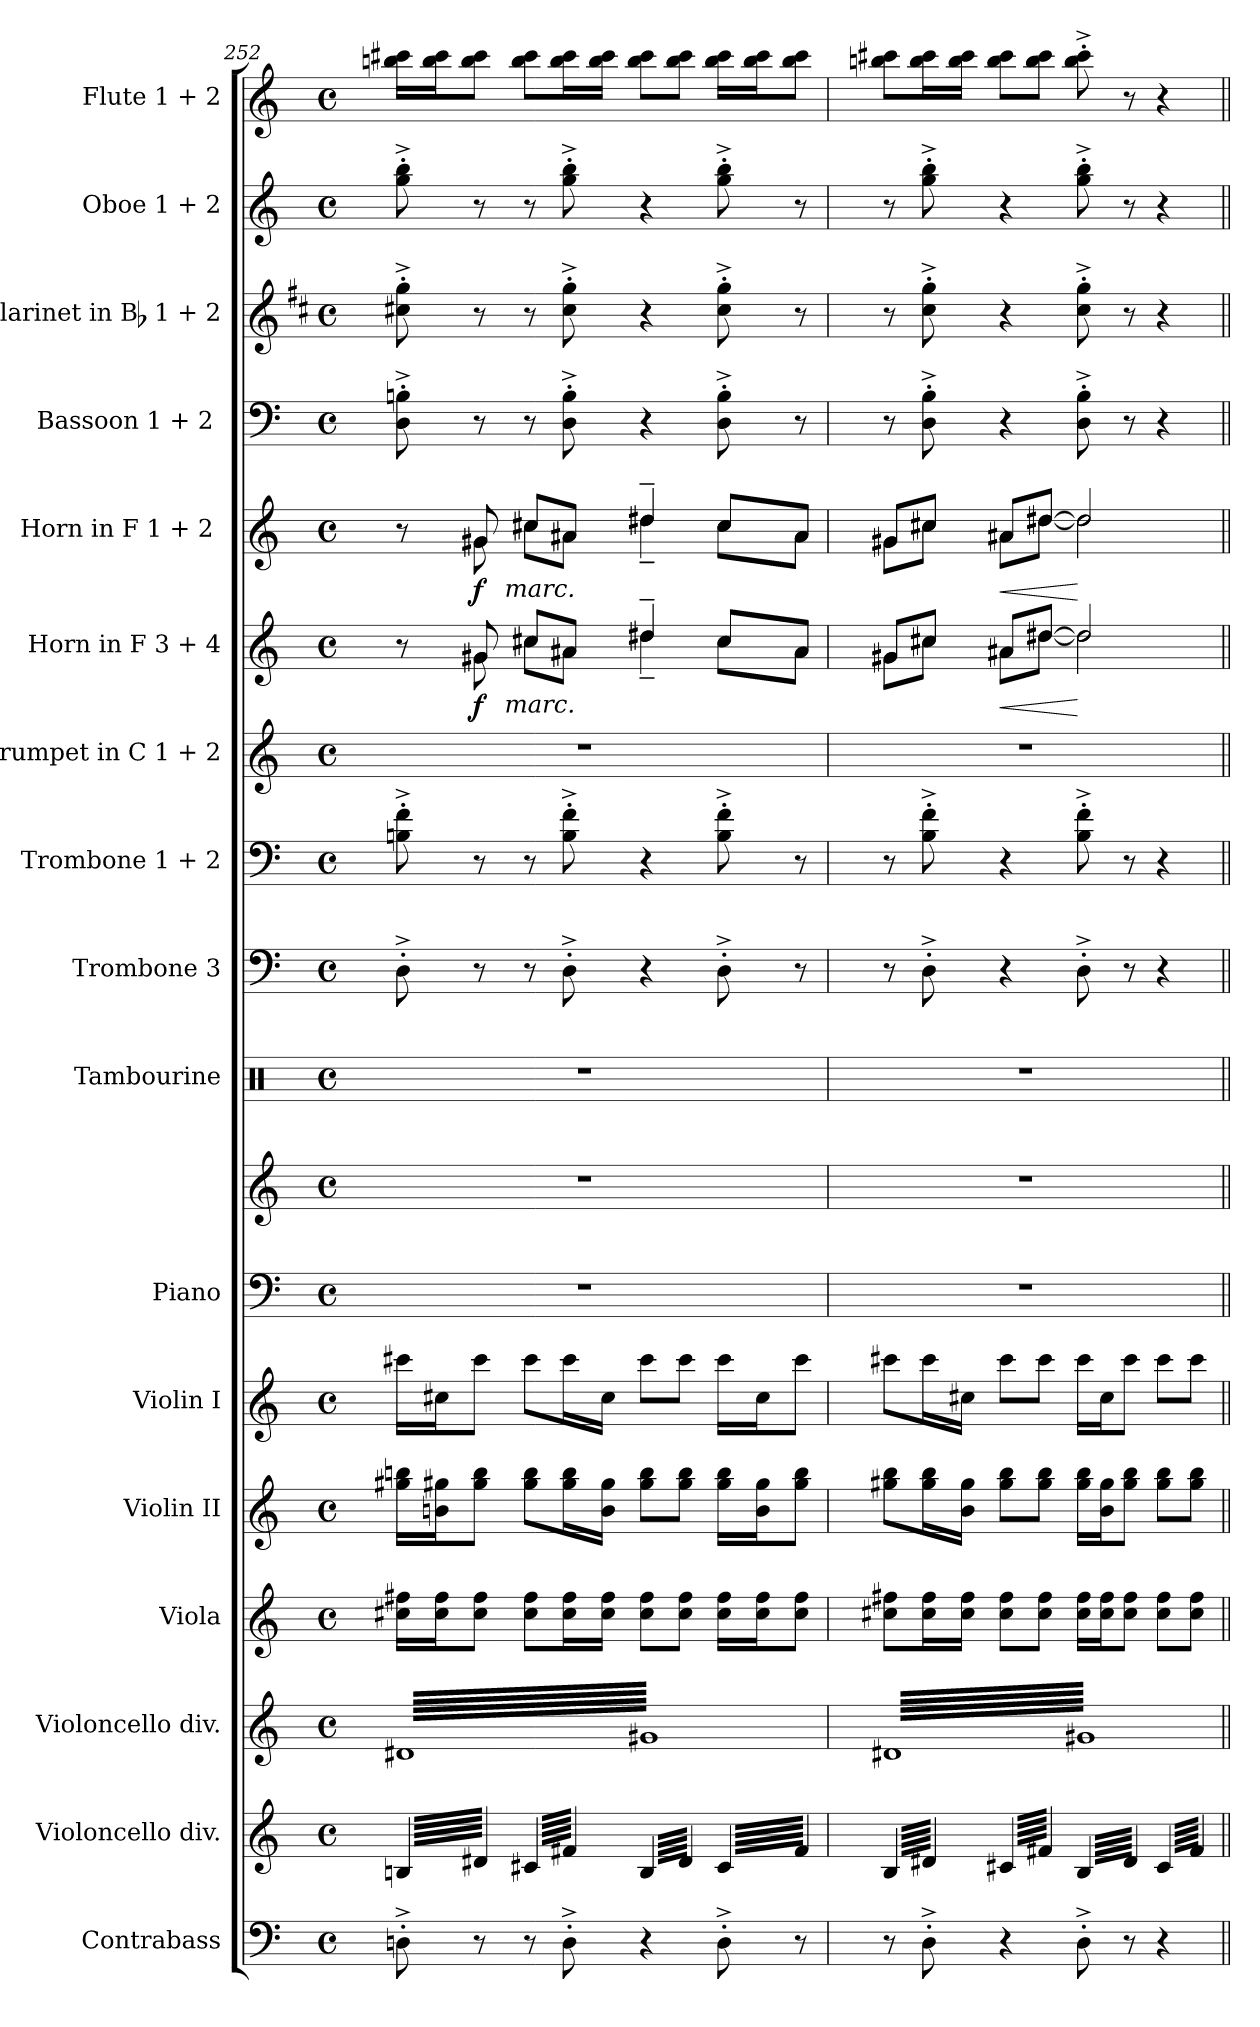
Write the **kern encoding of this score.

**kern	**kern	**kern	**kern	**kern	**kern	**kern	**kern	**kern	**kern	**kern	**kern	**kern	**dynam	**kern	**dynam	**kern	**kern	**kern	**kern
*part17	*part16	*part15	*part14	*part13	*part12	*part11	*part11	*part10	*part9	*part8	*part7	*part6	*part6	*part5	*part5	*part4	*part3	*part2	*part1
*staff18	*staff17	*staff16	*staff15	*staff14	*staff13	*staff12	*staff11	*staff10	*staff9	*staff8	*staff7	*staff6	*staff6	*staff5	*staff5	*staff4	*staff3	*staff2	*staff1
*I"Contrabass	*I"Violoncello div.	*I"Violoncello div.	*I"Viola	*I"Violin II	*I"Violin I	*I"Piano	*	*I"Tambourine	*I"Trombone 3	*I"Trombone 1 + 2	*I"Trumpet in C 1 + 2	*I"Horn in F 3  + 4	*	*I"Horn in F 1  + 2 	*	*I"Bassoon 1  + 2 	*I"Clarinet in Bb 1 + 2	*I"Oboe 1 + 2	*I"Flute 1 + 2
*I'Cb.	*I'Vc.	*I'Vc.	*I'Vla.	*I'Vln. II	*I'Vln. I	*I'Pno.	*	*I'Tamb.	*I'Tbn. 3	*I'Tbn. 1 + 2	*	*I'Hn. 3  + 4	*	*I'Hn. 1 + 2	*	*I'Bsn. 1  + 2	*I'Cl. 1 + 2	*I'Ob. 1 + 2	*I'Fl. 1 + 2
*clefF4	*clefG2	*clefG2	*clefG2	*clefG2	*clefG2	*clefF4	*clefG2	*clefX	*clefF4	*clefF4	*clefG2	*clefG2	*	*clefG2	*	*clefF4	*clefG2	*clefG2	*clefG2
*ITrd7c12	*	*	*	*	*	*	*	*	*	*	*	*ITrd4c7	*	*ITrd4c7	*	*	*ITrd1c2	*	*
*k[]	*k[]	*k[]	*k[]	*k[]	*k[]	*k[]	*k[]	*k[]	*k[]	*k[]	*k[]	*k[b-]	*	*k[b-]	*	*k[]	*k[]	*k[]	*k[]
*C:	*C:	*C:	*C:	*C:	*C:	*C:	*C:	*C:	*C:	*C:	*C:	*F:	*	*F:	*	*C:	*C:	*C:	*C:
*M4/4	*M4/4	*M4/4	*M4/4	*M4/4	*M4/4	*M4/4	*M4/4	*M4/4	*M4/4	*M4/4	*M4/4	*M4/4	*	*M4/4	*	*M4/4	*M4/4	*M4/4	*M4/4
*met(c)	*met(c)	*met(c)	*met(c)	*met(c)	*met(c)	*met(c)	*met(c)	*met(c)	*met(c)	*met(c)	*met(c)	*met(c)	*	*met(c)	*	*met(c)	*met(c)	*met(c)	*met(c)
=252	=252	=252	=252	=252	=252	=252	=252	=252	=252	=252	=252	=252	=252	=252	=252	=252	=252	=252	=252
*	*	*	*	*	*	*	*	*	*	*	*	*^	*	*^	*	*	*	*	*
*	*tremolo	*	*	*	*	*	*	*	*	*	*	*	*	*	*	*	*	*	*	*	*
*	*	*tremolo	*	*	*	*	*	*	*	*	*	*	*	*	*	*	*	*	*	*	*
8DDn'^	64BnLLLL	64d#XLLLL	16cc#X 16ff#XLL	16gg#X 16bbnLL	16ccc#XLL	1r	1r	1r	8D'^	8Bn'^ 8f'^	1r	8r	8ryy	.	8r	8ryy	.	8D'^ 8Bn'^	8bn'^ 8ff'^	8gg'^ 8bb'^	16bbn 16ccc#XLL
.	64d#X	64g#X	.	.	.	.	.	.	.	.	.	.	.	.	.	.	.	.	.	.	.
.	64Bn	64d#X	.	.	.	.	.	.	.	.	.	.	.	.	.	.	.	.	.	.	.
.	64d#X	64g#X	.	.	.	.	.	.	.	.	.	.	.	.	.	.	.	.	.	.	.
.	64Bn	64d#X	16cc# 16ff#J	16bn 16gg#XJ	16cc#XJ	.	.	.	.	.	.	.	.	.	.	.	.	.	.	.	16bb 16ccc#J
.	64d#X	64g#X	.	.	.	.	.	.	.	.	.	.	.	.	.	.	.	.	.	.	.
.	64Bn	64d#X	.	.	.	.	.	.	.	.	.	.	.	.	.	.	.	.	.	.	.
.	64d#X	64g#X	.	.	.	.	.	.	.	.	.	.	.	.	.	.	.	.	.	.	.
!	!	!	!	!	!	!	!	!	!	!	!	!	!	!LO:DY:t=%s marc.	!	!	!LO:DY:t=%s marc.	!	!	!	!
8r	64Bn	64d#X	8cc# 8ff#J	8gg# 8bbJ	8ccc#J	.	.	.	8r	8r	.	8c#X	8c#X	f	8c#X	8c#X	f	8r	8r	8r	8bb 8ccc#J
.	64d#X	64g#X	.	.	.	.	.	.	.	.	.	.	.	.	.	.	.	.	.	.	.
.	64Bn	64d#X	.	.	.	.	.	.	.	.	.	.	.	.	.	.	.	.	.	.	.
.	64d#X	64g#X	.	.	.	.	.	.	.	.	.	.	.	.	.	.	.	.	.	.	.
.	64Bn	64d#X	.	.	.	.	.	.	.	.	.	.	.	.	.	.	.	.	.	.	.
.	64d#X	64g#X	.	.	.	.	.	.	.	.	.	.	.	.	.	.	.	.	.	.	.
.	64Bn	64d#X	.	.	.	.	.	.	.	.	.	.	.	.	.	.	.	.	.	.	.
.	64d#XJJJJ	64g#X	.	.	.	.	.	.	.	.	.	.	.	.	.	.	.	.	.	.	.
8r	64c#XLLLL	64d#X	8cc# 8ff#L	8gg# 8bbL	8ccc#L	.	.	.	8r	8r	.	8f#XL	8f#XL	.	8f#XL	8f#XL	.	8r	8r	8r	8bb 8ccc#L
.	64f#X	64g#X	.	.	.	.	.	.	.	.	.	.	.	.	.	.	.	.	.	.	.
.	64c#X	64d#X	.	.	.	.	.	.	.	.	.	.	.	.	.	.	.	.	.	.	.
.	64f#X	64g#X	.	.	.	.	.	.	.	.	.	.	.	.	.	.	.	.	.	.	.
.	64c#X	64d#X	.	.	.	.	.	.	.	.	.	.	.	.	.	.	.	.	.	.	.
.	64f#X	64g#X	.	.	.	.	.	.	.	.	.	.	.	.	.	.	.	.	.	.	.
.	64c#X	64d#X	.	.	.	.	.	.	.	.	.	.	.	.	.	.	.	.	.	.	.
.	64f#X	64g#X	.	.	.	.	.	.	.	.	.	.	.	.	.	.	.	.	.	.	.
8DD'^	64c#X	64d#X	16cc# 16ff#L	16gg# 16bbL	16ccc#L	.	.	.	8D'^	8B'^ 8f'^	.	8d#XJ	8d#XJ	.	8d#XJ	8d#XJ	.	8D'^ 8B'^	8b'^ 8ff'^	8gg'^ 8bb'^	16bb 16ccc#L
.	64f#X	64g#X	.	.	.	.	.	.	.	.	.	.	.	.	.	.	.	.	.	.	.
.	64c#X	64d#X	.	.	.	.	.	.	.	.	.	.	.	.	.	.	.	.	.	.	.
.	64f#X	64g#X	.	.	.	.	.	.	.	.	.	.	.	.	.	.	.	.	.	.	.
.	64c#X	64d#X	16cc# 16ff#JJ	16b 16gg#JJ	16cc#JJ	.	.	.	.	.	.	.	.	.	.	.	.	.	.	.	16bb 16ccc#JJ
.	64f#X	64g#X	.	.	.	.	.	.	.	.	.	.	.	.	.	.	.	.	.	.	.
.	64c#X	64d#X	.	.	.	.	.	.	.	.	.	.	.	.	.	.	.	.	.	.	.
.	64f#XJJJJ	64g#X	.	.	.	.	.	.	.	.	.	.	.	.	.	.	.	.	.	.	.
4r	64BLLLL	64d#X	8cc# 8ff#L	8gg# 8bbL	8ccc#L	.	.	.	4r	4r	.	4g#X~	4g#X~	.	4g#X~	4g#X~	.	4r	4r	4r	8bb 8ccc#L
.	64d#	64g#X	.	.	.	.	.	.	.	.	.	.	.	.	.	.	.	.	.	.	.
.	64B	64d#X	.	.	.	.	.	.	.	.	.	.	.	.	.	.	.	.	.	.	.
.	64d#	64g#X	.	.	.	.	.	.	.	.	.	.	.	.	.	.	.	.	.	.	.
.	64B	64d#X	.	.	.	.	.	.	.	.	.	.	.	.	.	.	.	.	.	.	.
.	64d#	64g#X	.	.	.	.	.	.	.	.	.	.	.	.	.	.	.	.	.	.	.
.	64B	64d#X	.	.	.	.	.	.	.	.	.	.	.	.	.	.	.	.	.	.	.
.	64d#	64g#X	.	.	.	.	.	.	.	.	.	.	.	.	.	.	.	.	.	.	.
.	64B	64d#X	8cc# 8ff#J	8gg# 8bbJ	8ccc#J	.	.	.	.	.	.	.	.	.	.	.	.	.	.	.	8bb 8ccc#J
.	64d#	64g#X	.	.	.	.	.	.	.	.	.	.	.	.	.	.	.	.	.	.	.
.	64B	64d#X	.	.	.	.	.	.	.	.	.	.	.	.	.	.	.	.	.	.	.
.	64d#	64g#X	.	.	.	.	.	.	.	.	.	.	.	.	.	.	.	.	.	.	.
.	64B	64d#X	.	.	.	.	.	.	.	.	.	.	.	.	.	.	.	.	.	.	.
.	64d#	64g#X	.	.	.	.	.	.	.	.	.	.	.	.	.	.	.	.	.	.	.
.	64B	64d#X	.	.	.	.	.	.	.	.	.	.	.	.	.	.	.	.	.	.	.
.	64d#JJJJ	64g#X	.	.	.	.	.	.	.	.	.	.	.	.	.	.	.	.	.	.	.
8DD'^	64c#LLLL	64d#X	16cc# 16ff#LL	16gg# 16bbLL	16ccc#LL	.	.	.	8D'^	8B'^ 8f'^	.	8f#L	8f#L	.	8f#L	8f#L	.	8D'^ 8B'^	8b'^ 8ff'^	8gg'^ 8bb'^	16bb 16ccc#LL
.	64f#	64g#X	.	.	.	.	.	.	.	.	.	.	.	.	.	.	.	.	.	.	.
.	64c#	64d#X	.	.	.	.	.	.	.	.	.	.	.	.	.	.	.	.	.	.	.
.	64f#	64g#X	.	.	.	.	.	.	.	.	.	.	.	.	.	.	.	.	.	.	.
.	64c#	64d#X	16cc# 16ff#J	16b 16gg#J	16cc#J	.	.	.	.	.	.	.	.	.	.	.	.	.	.	.	16bb 16ccc#J
.	64f#	64g#X	.	.	.	.	.	.	.	.	.	.	.	.	.	.	.	.	.	.	.
.	64c#	64d#X	.	.	.	.	.	.	.	.	.	.	.	.	.	.	.	.	.	.	.
.	64f#	64g#X	.	.	.	.	.	.	.	.	.	.	.	.	.	.	.	.	.	.	.
8r	64c#	64d#X	8cc# 8ff#J	8gg# 8bbJ	8ccc#J	.	.	.	8r	8r	.	8d#J	8d#J	.	8d#J	8d#J	.	8r	8r	8r	8bb 8ccc#J
.	64f#	64g#X	.	.	.	.	.	.	.	.	.	.	.	.	.	.	.	.	.	.	.
.	64c#	64d#X	.	.	.	.	.	.	.	.	.	.	.	.	.	.	.	.	.	.	.
.	64f#	64g#X	.	.	.	.	.	.	.	.	.	.	.	.	.	.	.	.	.	.	.
.	64c#	64d#X	.	.	.	.	.	.	.	.	.	.	.	.	.	.	.	.	.	.	.
.	64f#	64g#X	.	.	.	.	.	.	.	.	.	.	.	.	.	.	.	.	.	.	.
.	64c#	64d#X	.	.	.	.	.	.	.	.	.	.	.	.	.	.	.	.	.	.	.
.	64f#JJJJ	64g#XJJJJ	.	.	.	.	.	.	.	.	.	.	.	.	.	.	.	.	.	.	.
=253	=253	=253	=253	=253	=253	=253	=253	=253	=253	=253	=253	=253	=253	=253	=253	=253	=253	=253	=253	=253	=253
8r	64BLLLL	64d#XLLLL	8cc#X 8ff#XL	8gg#X 8bbL	8ccc#XL	1r	1r	1r	8r	8r	1r	8c#XL	8c#XL	.	8c#XL	8c#XL	.	8r	8r	8r	8bbn 8ccc#XL
.	64d#X	64g#X	.	.	.	.	.	.	.	.	.	.	.	.	.	.	.	.	.	.	.
.	64B	64d#X	.	.	.	.	.	.	.	.	.	.	.	.	.	.	.	.	.	.	.
.	64d#X	64g#X	.	.	.	.	.	.	.	.	.	.	.	.	.	.	.	.	.	.	.
.	64B	64d#X	.	.	.	.	.	.	.	.	.	.	.	.	.	.	.	.	.	.	.
.	64d#X	64g#X	.	.	.	.	.	.	.	.	.	.	.	.	.	.	.	.	.	.	.
.	64B	64d#X	.	.	.	.	.	.	.	.	.	.	.	.	.	.	.	.	.	.	.
.	64d#X	64g#X	.	.	.	.	.	.	.	.	.	.	.	.	.	.	.	.	.	.	.
8DD'^	64B	64d#X	16cc# 16ff#L	16gg# 16bbL	16ccc#L	.	.	.	8D'^	8B'^ 8f'^	.	8f#XJ	8f#XJ	.	8f#XJ	8f#XJ	.	8D'^ 8B'^	8b'^ 8ff'^	8gg'^ 8bb'^	16bb 16ccc#L
.	64d#X	64g#X	.	.	.	.	.	.	.	.	.	.	.	.	.	.	.	.	.	.	.
.	64B	64d#X	.	.	.	.	.	.	.	.	.	.	.	.	.	.	.	.	.	.	.
.	64d#X	64g#X	.	.	.	.	.	.	.	.	.	.	.	.	.	.	.	.	.	.	.
.	64B	64d#X	16cc# 16ff#JJ	16b 16gg#JJ	16cc#XJJ	.	.	.	.	.	.	.	.	.	.	.	.	.	.	.	16bb 16ccc#JJ
.	64d#X	64g#X	.	.	.	.	.	.	.	.	.	.	.	.	.	.	.	.	.	.	.
.	64B	64d#X	.	.	.	.	.	.	.	.	.	.	.	.	.	.	.	.	.	.	.
.	64d#XJJJJ	64g#X	.	.	.	.	.	.	.	.	.	.	.	.	.	.	.	.	.	.	.
!	!	!	!	!	!	!	!	!	!	!	!	!	!	!LO:HP:b	!	!	!LO:HP:b	!	!	!	!
4r	64c#XLLLL	64d#X	8cc# 8ff#L	8gg# 8bbL	8ccc#L	.	.	.	4r	4r	.	8d#XL	8d#XL	<	8d#XL	8d#XL	<	4r	4r	4r	8bb 8ccc#L
.	64f#X	64g#X	.	.	.	.	.	.	.	.	.	.	.	.	.	.	.	.	.	.	.
.	64c#X	64d#X	.	.	.	.	.	.	.	.	.	.	.	.	.	.	.	.	.	.	.
.	64f#X	64g#X	.	.	.	.	.	.	.	.	.	.	.	.	.	.	.	.	.	.	.
.	64c#X	64d#X	.	.	.	.	.	.	.	.	.	.	.	.	.	.	.	.	.	.	.
.	64f#X	64g#X	.	.	.	.	.	.	.	.	.	.	.	.	.	.	.	.	.	.	.
.	64c#X	64d#X	.	.	.	.	.	.	.	.	.	.	.	.	.	.	.	.	.	.	.
.	64f#X	64g#X	.	.	.	.	.	.	.	.	.	.	.	.	.	.	.	.	.	.	.
.	64c#X	64d#X	8cc# 8ff#J	8gg# 8bbJ	8ccc#J	.	.	.	.	.	.	[8g#XJ	[8g#XJ	.	[8g#XJ	[8g#XJ	.	.	.	.	8bb 8ccc#J
.	64f#X	64g#X	.	.	.	.	.	.	.	.	.	.	.	.	.	.	.	.	.	.	.
.	64c#X	64d#X	.	.	.	.	.	.	.	.	.	.	.	.	.	.	.	.	.	.	.
.	64f#X	64g#X	.	.	.	.	.	.	.	.	.	.	.	.	.	.	.	.	.	.	.
.	64c#X	64d#X	.	.	.	.	.	.	.	.	.	.	.	.	.	.	.	.	.	.	.
.	64f#X	64g#X	.	.	.	.	.	.	.	.	.	.	.	.	.	.	.	.	.	.	.
.	64c#X	64d#X	.	.	.	.	.	.	.	.	.	.	.	.	.	.	.	.	.	.	.
.	64f#XJJJJ	64g#X	.	.	.	.	.	.	.	.	.	.	.	.	.	.	.	.	.	.	.
8DD'^	64BLLLL	64d#X	16cc# 16ff#LL	16gg# 16bbLL	16ccc#LL	.	.	.	8D'^	8B'^ 8f'^	.	2g#]	2g#]	[	2g#]	2g#]	[	8D'^ 8B'^	8b'^ 8ff'^	8gg'^ 8bb'^	8bb'^ 8ccc#'^
.	64d#	64g#X	.	.	.	.	.	.	.	.	.	.	.	.	.	.	.	.	.	.	.
.	64B	64d#X	.	.	.	.	.	.	.	.	.	.	.	.	.	.	.	.	.	.	.
.	64d#	64g#X	.	.	.	.	.	.	.	.	.	.	.	.	.	.	.	.	.	.	.
.	64B	64d#X	16cc# 16ff#J	16b 16gg#J	16cc#J	.	.	.	.	.	.	.	.	.	.	.	.	.	.	.	.
.	64d#	64g#X	.	.	.	.	.	.	.	.	.	.	.	.	.	.	.	.	.	.	.
.	64B	64d#X	.	.	.	.	.	.	.	.	.	.	.	.	.	.	.	.	.	.	.
.	64d#	64g#X	.	.	.	.	.	.	.	.	.	.	.	.	.	.	.	.	.	.	.
8r	64B	64d#X	8cc# 8ff#J	8gg# 8bbJ	8ccc#J	.	.	.	8r	8r	.	.	.	.	.	.	.	8r	8r	8r	8r
.	64d#	64g#X	.	.	.	.	.	.	.	.	.	.	.	.	.	.	.	.	.	.	.
.	64B	64d#X	.	.	.	.	.	.	.	.	.	.	.	.	.	.	.	.	.	.	.
.	64d#	64g#X	.	.	.	.	.	.	.	.	.	.	.	.	.	.	.	.	.	.	.
.	64B	64d#X	.	.	.	.	.	.	.	.	.	.	.	.	.	.	.	.	.	.	.
.	64d#	64g#X	.	.	.	.	.	.	.	.	.	.	.	.	.	.	.	.	.	.	.
.	64B	64d#X	.	.	.	.	.	.	.	.	.	.	.	.	.	.	.	.	.	.	.
.	64d#JJJJ	64g#X	.	.	.	.	.	.	.	.	.	.	.	.	.	.	.	.	.	.	.
4r	64c#LLLL	64d#X	8cc# 8ff#L	8gg# 8bbL	8ccc#L	.	.	.	4r	4r	.	.	.	.	.	.	.	4r	4r	4r	4r
.	64f#	64g#X	.	.	.	.	.	.	.	.	.	.	.	.	.	.	.	.	.	.	.
.	64c#	64d#X	.	.	.	.	.	.	.	.	.	.	.	.	.	.	.	.	.	.	.
.	64f#	64g#X	.	.	.	.	.	.	.	.	.	.	.	.	.	.	.	.	.	.	.
.	64c#	64d#X	.	.	.	.	.	.	.	.	.	.	.	.	.	.	.	.	.	.	.
.	64f#	64g#X	.	.	.	.	.	.	.	.	.	.	.	.	.	.	.	.	.	.	.
.	64c#	64d#X	.	.	.	.	.	.	.	.	.	.	.	.	.	.	.	.	.	.	.
.	64f#	64g#X	.	.	.	.	.	.	.	.	.	.	.	.	.	.	.	.	.	.	.
.	64c#	64d#X	8cc# 8ff#J	8gg# 8bbJ	8ccc#J	.	.	.	.	.	.	.	.	.	.	.	.	.	.	.	.
.	64f#	64g#X	.	.	.	.	.	.	.	.	.	.	.	.	.	.	.	.	.	.	.
.	64c#	64d#X	.	.	.	.	.	.	.	.	.	.	.	.	.	.	.	.	.	.	.
.	64f#	64g#X	.	.	.	.	.	.	.	.	.	.	.	.	.	.	.	.	.	.	.
.	64c#	64d#X	.	.	.	.	.	.	.	.	.	.	.	.	.	.	.	.	.	.	.
.	64f#	64g#X	.	.	.	.	.	.	.	.	.	.	.	.	.	.	.	.	.	.	.
.	64c#	64d#X	.	.	.	.	.	.	.	.	.	.	.	.	.	.	.	.	.	.	.
.	64f#JJJJ	64g#XJJJJ	.	.	.	.	.	.	.	.	.	.	.	.	.	.	.	.	.	.	.
*	*	*Xtremolo	*	*	*	*	*	*	*	*	*	*	*	*	*	*	*	*	*	*	*
*	*Xtremolo	*	*	*	*	*	*	*	*	*	*	*	*	*	*	*	*	*	*	*	*
.	.	.	.	.	.	.	.	.	.	.	.	.	.	.	.	.	.	.	.	.	.
.	.	.	.	.	.	.	.	.	.	.	.	.	.	.	.	.	.	.	.	.	.
.	.	.	.	.	.	.	.	.	.	.	.	.	.	.	.	.	.	.	.	.	.
.	.	.	.	.	.	.	.	.	.	.	.	.	.	.	.	.	.	.	.	.	.
.	.	.	.	.	.	.	.	.	.	.	.	.	.	.	.	.	.	.	.	.	.
.	.	.	.	.	.	.	.	.	.	.	.	.	.	.	.	.	.	.	.	.	.
.	.	.	.	.	.	.	.	.	.	.	.	.	.	.	.	.	.	.	.	.	.
.	.	.	.	.	.	.	.	.	.	.	.	.	.	.	.	.	.	.	.	.	.
.	.	.	.	.	.	.	.	.	.	.	.	.	.	.	.	.	.	.	.	.	.
.	.	.	.	.	.	.	.	.	.	.	.	.	.	.	.	.	.	.	.	.	.
.	.	.	.	.	.	.	.	.	.	.	.	.	.	.	.	.	.	.	.	.	.
.	.	.	.	.	.	.	.	.	.	.	.	.	.	.	.	.	.	.	.	.	.
.	.	.	.	.	.	.	.	.	.	.	.	.	.	.	.	.	.	.	.	.	.
.	.	.	.	.	.	.	.	.	.	.	.	.	.	.	.	.	.	.	.	.	.
.	.	.	.	.	.	.	.	.	.	.	.	.	.	.	.	.	.	.	.	.	.
.	.	.	.	.	.	.	.	.	.	.	.	.	.	.	.	.	.	.	.	.	.
.	.	.	.	.	.	.	.	.	.	.	.	.	.	.	.	.	.	.	.	.	.
.	.	.	.	.	.	.	.	.	.	.	.	.	.	.	.	.	.	.	.	.	.
.	.	.	.	.	.	.	.	.	.	.	.	.	.	.	.	.	.	.	.	.	.
.	.	.	.	.	.	.	.	.	.	.	.	.	.	.	.	.	.	.	.	.	.
.	.	.	.	.	.	.	.	.	.	.	.	.	.	.	.	.	.	.	.	.	.
.	.	.	.	.	.	.	.	.	.	.	.	.	.	.	.	.	.	.	.	.	.
.	.	.	.	.	.	.	.	.	.	.	.	.	.	.	.	.	.	.	.	.	.
.	.	.	.	.	.	.	.	.	.	.	.	.	.	.	.	.	.	.	.	.	.
.	.	.	.	.	.	.	.	.	.	.	.	.	.	.	.	.	.	.	.	.	.
.	.	.	.	.	.	.	.	.	.	.	.	.	.	.	.	.	.	.	.	.	.
.	.	.	.	.	.	.	.	.	.	.	.	.	.	.	.	.	.	.	.	.	.
.	.	.	.	.	.	.	.	.	.	.	.	.	.	.	.	.	.	.	.	.	.
.	.	.	.	.	.	.	.	.	.	.	.	.	.	.	.	.	.	.	.	.	.
.	.	.	.	.	.	.	.	.	.	.	.	.	.	.	.	.	.	.	.	.	.
.	.	.	.	.	.	.	.	.	.	.	.	.	.	.	.	.	.	.	.	.	.
.	.	.	.	.	.	.	.	.	.	.	.	.	.	.	.	.	.	.	.	.	.
*	*	*	*	*	*	*	*	*	*	*	*	*v	*v	*	*	*	*	*	*	*	*
*	*	*	*	*	*	*	*	*	*	*	*	*	*	*v	*v	*	*	*	*	*
=||	=||	=||	=||	=||	=||	=||	=||	=||	=||	=||	=||	=||	=||	=||	=||	=||	=||	=||	=||
*-	*-	*-	*-	*-	*-	*-	*-	*-	*-	*-	*-	*-	*-	*-	*-	*-	*-	*-	*-
